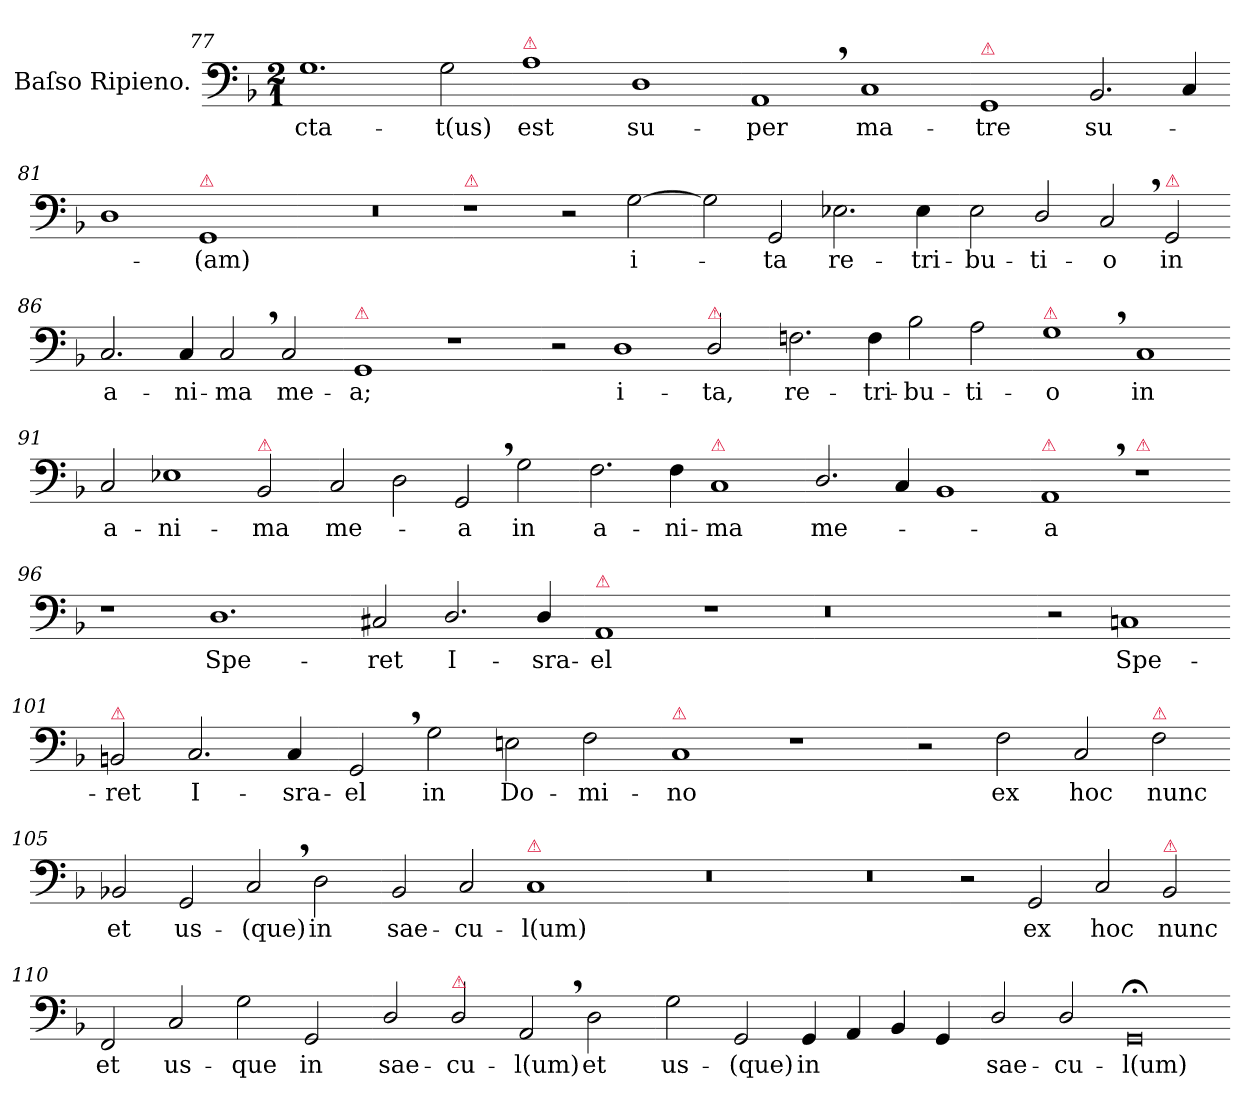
**kern	**text
*part1	*part1
*staff1	*staff1
*I"Baſso Ripieno.	*
*clefF4	*
*k[b-]	*
*M2/1	*
=77	=77
1.G	-cta-
2G\	-t(us)
=78-	=78-
!LO:TX:a:color=crimson:t=⚠	!
1A	est
1D	su-
=79-	=79-
1AA,<	-per
1C	ma-
=80-	=80-
!LO:TX:a:color=crimson:t=⚠	!
1GG	-tre
2.BB-/	su-
4C/	.
=81-	=81-
1D	.
!LO:TX:a:color=crimson:t=⚠	!
1GG	-(am)
=82-	=82-
0r	.
=83-	=83-
!LO:TX:a:color=crimson:t=⚠	!
1r	.
2r	.
[2G\	i-
=84-	=84-
2G\]	.
2GG/	-ta
2.E-X\	re-
4E-\	-tri-
=85-	=85-
2E-\	-bu-
2D/	-ti-
2C,</	-o
!LO:TX:a:color=crimson:t=⚠	!
2GG/	in
=86-	=86-
2.C/	a-
4C/	-ni-
2C,</	-ma
2C/	me-
=87-	=87-
!LO:TX:a:color=crimson:t=⚠	!
1GG	-a;
1r	.
=88-	=88-
2r	.
1D	i-
!LO:TX:a:color=crimson:t=⚠	!
2D/	-ta,
=89-	=89-
2.Fn\	re-
4F\	-tri-
2B-\	-bu-
2A\	-ti-
=90-	=90-
!LO:TX:a:color=crimson:t=⚠	!
1G,<	-o
1C	in
=91-	=91-
2C/	a-
1E-X	-ni-
!LO:TX:a:color=crimson:t=⚠	!
2BB-/	-ma
=92-	=92-
2C/	me-
2D\	.
2GG,</	-a
2G\	in
=93-	=93-
2.F\	a-
4F\	-ni-
!LO:TX:a:color=crimson:t=⚠	!
1C	-ma
=94-	=94-
2.D/	me-
4C/	.
1BB-	.
=95-	=95-
!LO:TX:a:color=crimson:t=⚠	!
1AA,<	-a
!LO:TX:a:color=crimson:t=⚠	!
1r	.
=96-	=96-
1r	.
1.D	Spe-
=97-	=97-
2C#X/	-ret
2.D/	I-
4D/	-sra-
=98-	=98-
!LO:TX:a:color=crimson:t=⚠	!
1AA	-el
1r	.
=99-	=99-
0.r	.
=100-	=100-
2r	.
!	!LO:LY:i
1Cn/	Spe-
=101-	=101-
!LO:TX:a:color=crimson:t=⚠	!
!	!LO:LY:i
2BBn/	-ret
!	!LO:LY:i
2.C/	I-
!	!LO:LY:i
4C/	-sra-
=102-	=102-
!	!LO:LY:i
2GG,</	-el
2G\	in
2En\	Do-
2F\	-mi-
=103-	=103-
!LO:TX:a:color=crimson:t=⚠	!
1C	-no
1r	.
=104-	=104-
2r	.
2F\	ex
2C/	hoc
!LO:TX:a:color=crimson:t=⚠	!
2F\	nunc
=105-	=105-
2BB-X/	et
2GG/	us-
2C,</	-(que)
2D\	in
=106-	=106-
2BB-/	sae-
2C/	-cu-
!LO:TX:a:color=crimson:t=⚠	!
1C	-l(um)
=107-	=107-
0r	.
=108-	=108-
0r	.
=109-	=109-
2r	.
2GG/	ex
2C/	hoc
!LO:TX:a:color=crimson:t=⚠	!
2BB-/	nunc
=110-	=110-
2FF/	et
2C/	us-
2G\	-que
2GG/	in
=111-	=111-
2D/	sae-
!LO:TX:a:color=crimson:t=⚠	!
2D/	-cu-
2AA,</	-l(um)
2D\	et
=112-	=112-
2G\	us-
2GG/	-(que)
4GG/	in
4AA/	.
4BB-/	.
4GG/	.
=113-	=113-
2D/	sae-
2D/	-cu-
!LO:N:vis=0	!
1GG;<	-l(um)
=-	=-
*-	*-
